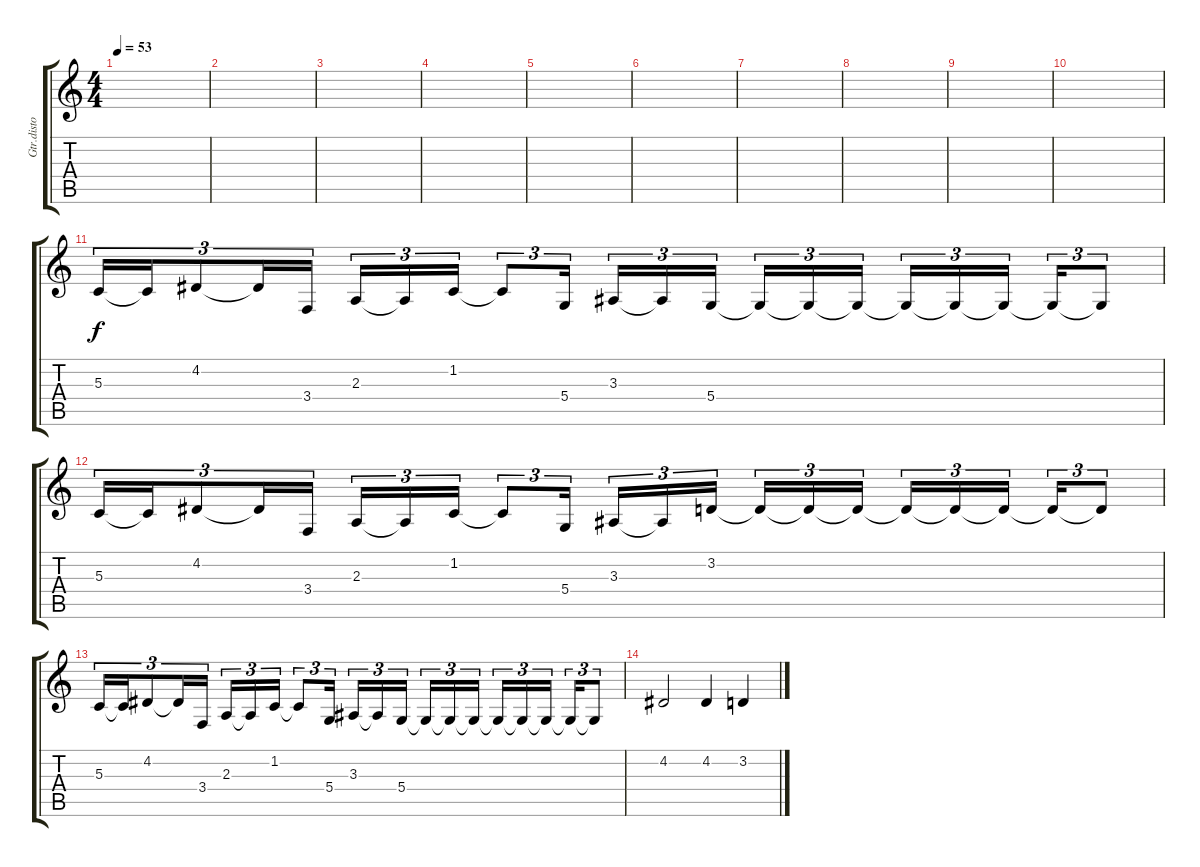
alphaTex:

\track ("Gtr.disto" "Gtr.disto") {instrument lead8bassandlead}
\staff {score tabs}
\tuning (E4 B3 G3 D3 A2 E2) {hide}
\ts (4 4)
\tempo 53
\clef g2
\ks c
|
|
|
|
|
|
|
|
|
|
5.3.16{tu (3 2)} 5.3{t}.16{tu (3 2)} 4.2.8{tu (3 2)} 4.2{t}.16{tu (3 2)} 3.4.16{tu (3 2)} 2.3.16{tu (3 2)} 2.3{t}.16{tu (3 2)} 1.2.16{tu (3 2)} 1.2{t}.8{tu (3 2)} 5.4.16{tu (3 2)} 3.3.16{tu (3 2)} 3.3{t}.16{tu (3 2)} 5.4.16{tu (3 2)} 5.4{t}.16{tu (3 2)} 5.4{t}.16{tu (3 2)} 5.4{t}.16{tu (3 2)} 5.4{t}.16{tu (3 2)} 5.4{t}.16{tu (3 2)} 5.4{t}.16{tu (3 2)} 5.4{t}.16{tu (3 2)} 5.4{t}.8{tu (3 2)} |
5.3.16{tu (3 2)} 5.3{t}.16{tu (3 2)} 4.2.8{tu (3 2)} 4.2{t}.16{tu (3 2)} 3.4.16{tu (3 2)} 2.3.16{tu (3 2)} 2.3{t}.16{tu (3 2)} 1.2.16{tu (3 2)} 1.2{t}.8{tu (3 2)} 5.4.16{tu (3 2)} 3.3.16{tu (3 2)} 3.3{t}.16{tu (3 2)} 3.2.16{tu (3 2)} 3.2{t}.16{tu (3 2)} 3.2{t}.16{tu (3 2)} 3.2{t}.16{tu (3 2)} 3.2{t}.16{tu (3 2)} 3.2{t}.16{tu (3 2)} 3.2{t}.16{tu (3 2)} 3.2{t}.16{tu (3 2)} 3.2{t}.8{tu (3 2)} |
5.3.16{tu (3 2)} 5.3{t}.16{tu (3 2)} 4.2.8{tu (3 2)} 4.2{t}.16{tu (3 2)} 3.4.16{tu (3 2)} 2.3.16{tu (3 2)} 2.3{t}.16{tu (3 2)} 1.2.16{tu (3 2)} 1.2{t}.8{tu (3 2)} 5.4.16{tu (3 2)} 3.3.16{tu (3 2)} 3.3{t}.16{tu (3 2)} 5.4.16{tu (3 2)} 5.4{t}.16{tu (3 2)} 5.4{t}.16{tu (3 2)} 5.4{t}.16{tu (3 2)} 5.4{t}.16{tu (3 2)} 5.4{t}.16{tu (3 2)} 5.4{t}.16{tu (3 2)} 5.4{t}.16{tu (3 2)} 5.4{t}.8{tu (3 2)} |
4.2.2 4.2.4 3.2.4
